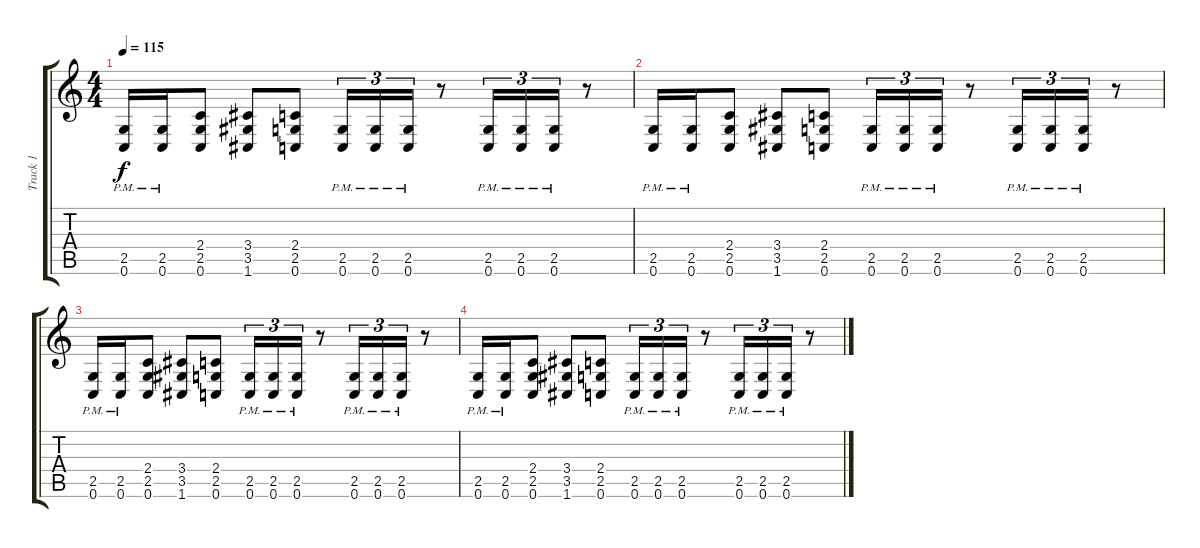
\track ("Track 1" "Track 1") {instrument distortionguitar}
\staff {score tabs}
\tuning (C4 G3 Eb3 Bb2 F2 C2) {hide}
\ts (4 4)
\tempo 115
\clef g2
\ks c
(2.5{pm} 0.6{pm}).16{dy f} (2.5{pm} 0.6{pm}).16 (2.4 2.5 0.6).8 (3.4 3.5 1.6).8 (2.4 2.5 0.6).8 (2.5{pm} 0.6{pm}).16{tu (3 2)} (2.5{pm} 0.6{pm}).16{tu (3 2)} (2.5{pm} 0.6{pm}).16{tu (3 2)} r.8 (2.5{pm} 0.6{pm}).16{tu (3 2)} (2.5{pm} 0.6{pm}).16{tu (3 2)} (2.5{pm} 0.6{pm}).16{tu (3 2)} r.8 |
(2.5{pm} 0.6{pm}).16 (2.5{pm} 0.6{pm}).16 (2.4 2.5 0.6).8 (3.4 3.5 1.6).8 (2.4 2.5 0.6).8 (2.5{pm} 0.6{pm}).16{tu (3 2)} (2.5{pm} 0.6{pm}).16{tu (3 2)} (2.5{pm} 0.6{pm}).16{tu (3 2)} r.8 (2.5{pm} 0.6{pm}).16{tu (3 2)} (2.5{pm} 0.6{pm}).16{tu (3 2)} (2.5{pm} 0.6{pm}).16{tu (3 2)} r.8 |
(2.5{pm} 0.6{pm}).16 (2.5{pm} 0.6{pm}).16 (2.4 2.5 0.6).8 (3.4 3.5 1.6).8 (2.4 2.5 0.6).8 (2.5{pm} 0.6{pm}).16{tu (3 2)} (2.5{pm} 0.6{pm}).16{tu (3 2)} (2.5{pm} 0.6{pm}).16{tu (3 2)} r.8 (2.5{pm} 0.6{pm}).16{tu (3 2)} (2.5{pm} 0.6{pm}).16{tu (3 2)} (2.5{pm} 0.6{pm}).16{tu (3 2)} r.8 |
(2.5{pm} 0.6{pm}).16 (2.5{pm} 0.6{pm}).16 (2.4 2.5 0.6).8 (3.4 3.5 1.6).8 (2.4 2.5 0.6).8 (2.5{pm} 0.6{pm}).16{tu (3 2)} (2.5{pm} 0.6{pm}).16{tu (3 2)} (2.5{pm} 0.6{pm}).16{tu (3 2)} r.8 (2.5{pm} 0.6{pm}).16{tu (3 2)} (2.5{pm} 0.6{pm}).16{tu (3 2)} (2.5{pm} 0.6{pm}).16{tu (3 2)} r.8
